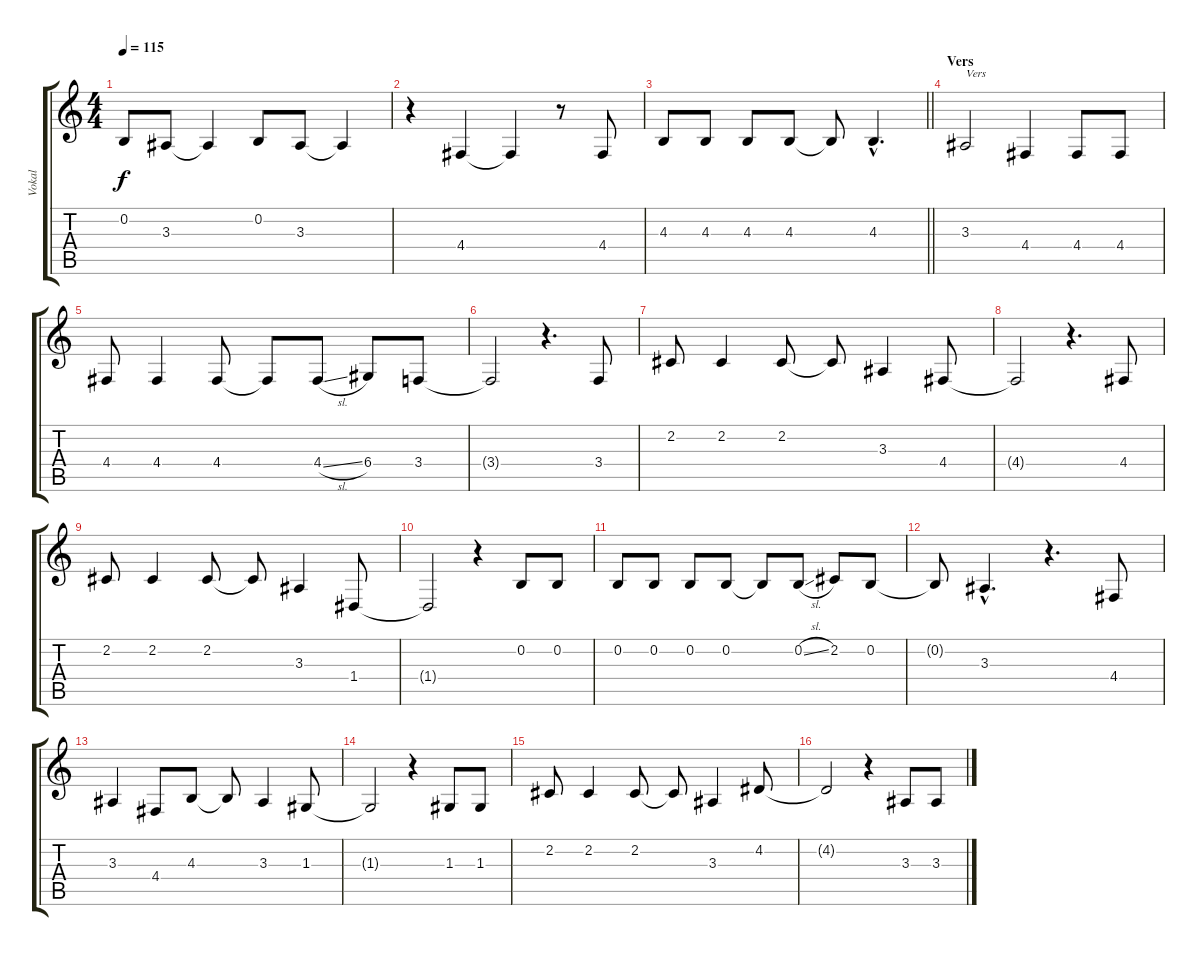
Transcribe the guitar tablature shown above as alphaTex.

\track ("Vokal" "Vokal") {instrument oboe}
\staff {score tabs}
\tuning (E4 B3 G3 D3 A2 E2) {hide}
\ts (4 4)
\tempo 115
\clef g2
\ks c
0.2.8{dy f} 3.3.8 3.3{t}.4 0.2.8 3.3.8 3.3{t}.4 |
r.4 4.4.4 4.4{t}.4 r.8 4.4.8 |
\barLineRight lightlight
4.3.8 4.3.8 4.3.8 4.3.8 4.3{t}.8 4.3{hac}.4{d} |
\section ("" "Vers")
3.3.2{txt "Vers"} 4.4.4 4.4.8 4.4.8 |
4.4.8 4.4.4 4.4.8 4.4{t}.8 4.4{sl}.8 6.4.8 3.4.8 |
3.4{t}.2 r.4{d} 3.4.8 |
2.2.8 2.2.4 2.2.8 2.2{t}.8 3.3.4 4.4.8 |
4.4{t}.2 r.4{d} 4.4.8 |
2.2.8 2.2.4 2.2.8 2.2{t}.8 3.3.4 1.4.8 |
1.4{t}.2 r.4 0.2.8 0.2.8 |
0.2.8 0.2.8 0.2.8 0.2.8 0.2{t}.8 0.2{sl}.8 2.2.8 0.2.8 |
0.2{t}.8 3.3{hac}.4{d} r.4{d} 4.4.8 |
3.3.4 4.4.8 4.3.8 4.3{t}.8 3.3.4 1.3.8 |
1.3{t}.2 r.4 1.3.8 1.3.8 |
2.2.8 2.2.4 2.2.8 2.2{t}.8 3.3.4 4.2.8 |
4.2{t}.2 r.4 3.3.8 3.3.8
